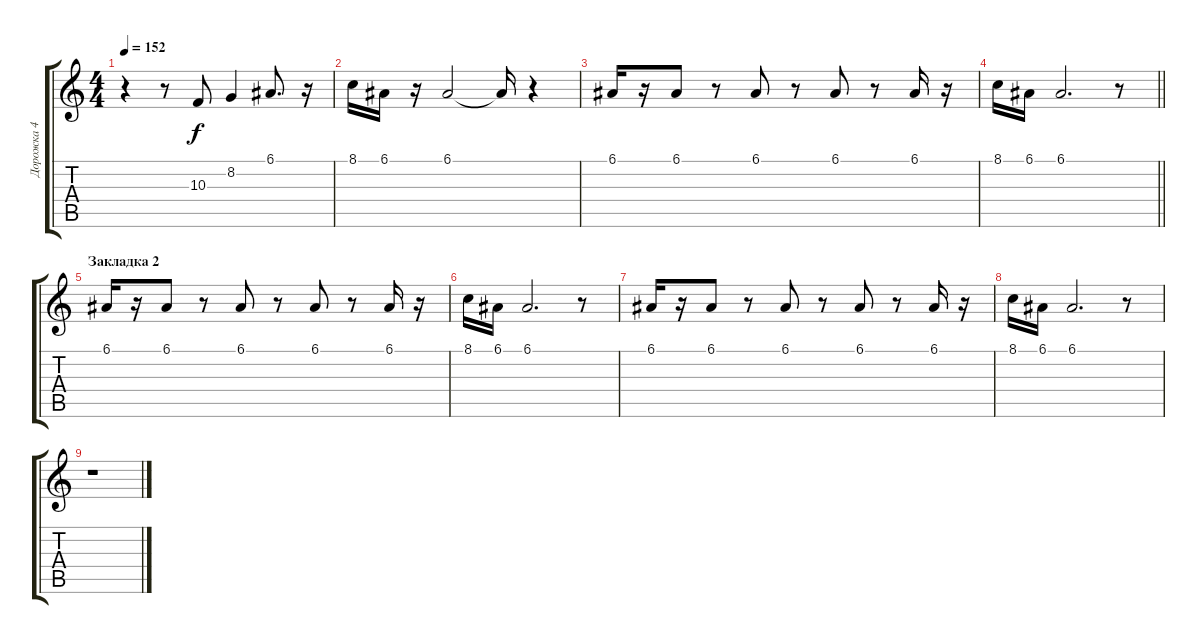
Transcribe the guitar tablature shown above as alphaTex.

\track ("Дорожка 4" "Дорожка 4") {instrument reedorgan}
\staff {score tabs}
\tuning (E4 B3 G3 D3 A2 E2) {hide}
\ts (4 4)
\tempo 152
\clef g2
\ks c
r.4{dy f} r.8 10.3.8 8.2.4 6.1.8{d} r.16 |
8.1.16 6.1.16 r.16 6.1.2 6.1{t}.16 r.4 |
6.1.16 r.16 6.1.8 r.8 6.1.8 r.8 6.1.8 r.8 6.1.16 r.16 |
\barLineRight lightlight
8.1.16 6.1.16 6.1.2{d} r.8 |
\section ("" "Закладка 2")
6.1.16 r.16 6.1.8 r.8 6.1.8 r.8 6.1.8 r.8 6.1.16 r.16 |
8.1.16 6.1.16 6.1.2{d} r.8 |
6.1.16 r.16 6.1.8 r.8 6.1.8 r.8 6.1.8 r.8 6.1.16 r.16 |
8.1.16 6.1.16 6.1.2{d} r.8 |
r.1
